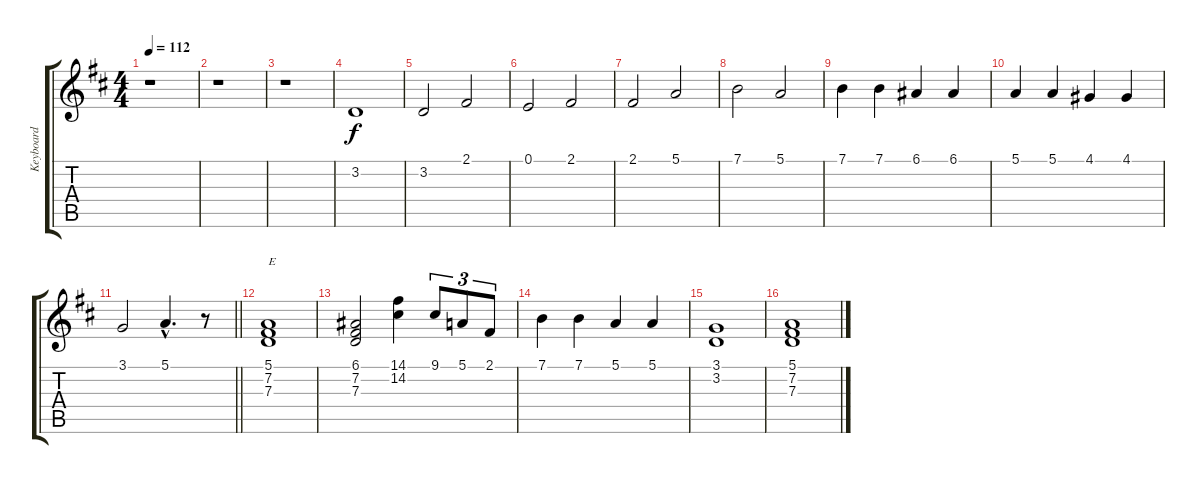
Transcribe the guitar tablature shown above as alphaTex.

\track ("Keyboard " "Keyboard ") {instrument synthstrings2}
\staff {score tabs}
\tuning (E4 B3 G3 D3 A2 E2) {hide}
\ts (4 4)
\tempo 112
\clef g2
\ks d
r.1{dy f} |
r.1 |
r.1 |
3.2.1 |
3.2.2 2.1.2 |
0.1.2 2.1.2 |
2.1.2 5.1.2 |
7.1.2 5.1.2 |
7.1.4 7.1.4 6.1.4 6.1.4 |
5.1.4 5.1.4 4.1.4 4.1.4 |
\barLineRight lightlight
3.1.2 5.1{hac}.4{d} r.8 |
(5.1 7.2 7.3).1{txt "E"} |
(6.1 7.2 7.3).2 (14.1 14.2).4 9.1.8{tu (3 2)} 5.1.8{tu (3 2)} 2.1.8{tu (3 2)} |
7.1.4 7.1.4 5.1.4 5.1.4 |
(3.1 3.2).1 |
(5.1 7.2 7.3).1
